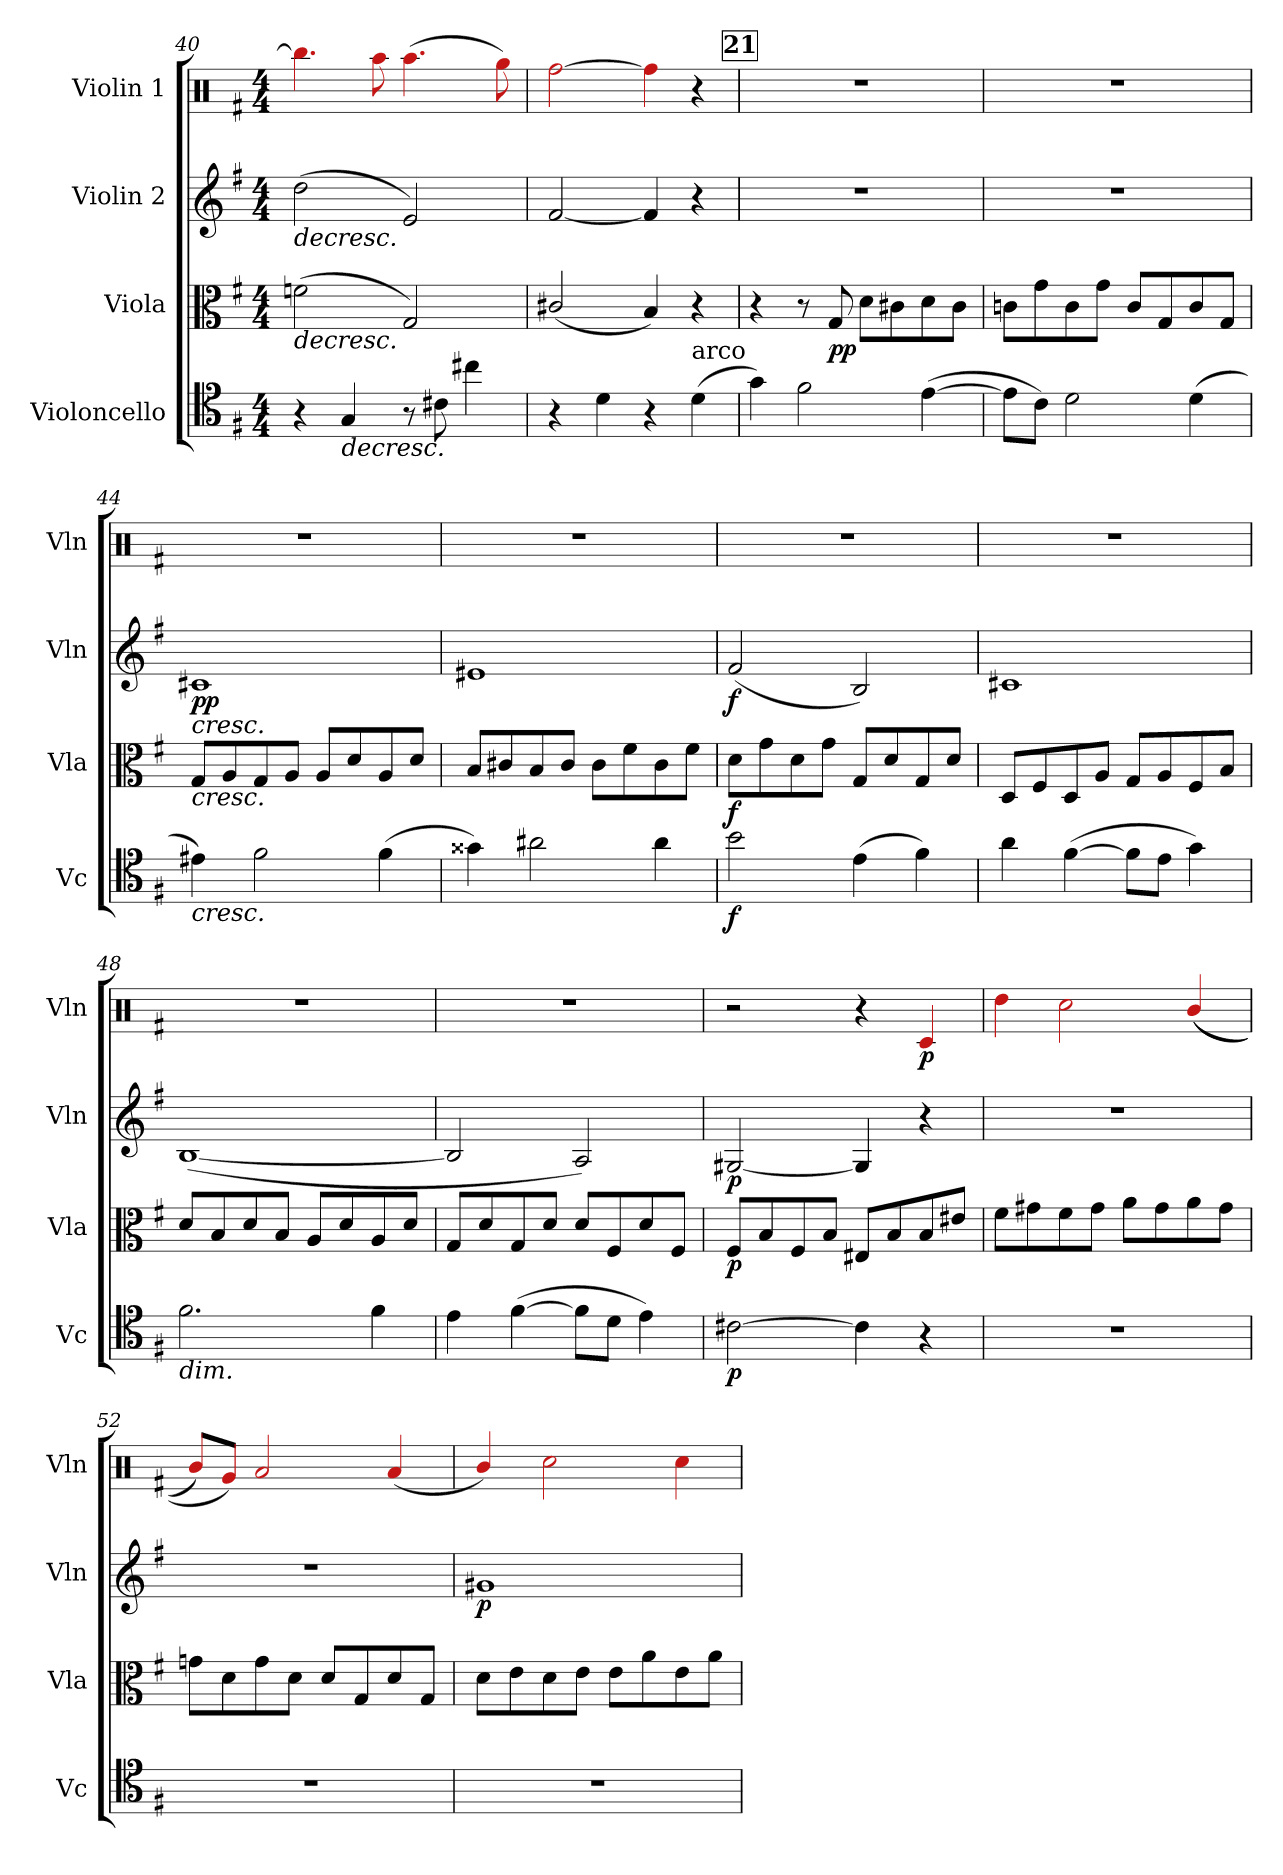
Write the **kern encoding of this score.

**kern	**dynam	**kern	**dynam	**kern	**dynam	**kern	**dynam
*part4	*part4	*part3	*part3	*part2	*part2	*part1	*part1
*staff4	*staff4	*staff3	*staff3	*staff2	*staff2	*staff1	*staff1
*I"Violoncello	*	*I"Viola	*	*I"Violin 2	*	*I"Violin 1	*
*I'Vc	*	*I'Vla	*	*I'Vln	*	*I'Vln	*
*clefC4	*	*clefC3	*	*clefG2	*	*clefX	*
*k[f#]	*	*k[f#]	*	*k[f#]	*	*k[f#]	*
*M4/4	*	*M4/4	*	*M4/4	*	*M4/4	*
=40	=40	=40	=40	=40	=40	=40	=40
!	!	!	!LO:HP:b	!	!LO:HP:b	!	!
4r	.	(2fn\	>	(2dd\	>	4.bb\]	.
!	!LO:HP:b	!	!	!	!	!	!
4G/	>	.	.	.	.	.	.
.	.	.	.	.	.	8aa\	.
8r	.	2G/)	.	2e/)	.	(4.aa\	.
8c#X\	.	.	.	.	.	.	.
4cc#X\	.	.	.	.	.	.	.
.	.	.	.	.	.	8gg\)	.
=41	=41	=41	=41	=41	=41	=41	=41
4r	.	(2c#X/	.	[2f#/	.	[2ff\	.
4d\	.	.	.	.	.	.	.
4r	.	4B/)	.	4f#/]	.	4ff\]	.
!LO:TX:a:t=arco	!	!	!	!	!	!	!
(4d\	.	4r	.	4r	.	4r	.
!!LO:LB:g=z
!!LO:REH:place=s1:a:B:cj:fs=14:t=21
=42	=42	=42	=42	=42	=42	=42	=42
4g\)	.	4r	.	1r	.	1r	.
2f#\	.	8r	.	.	.	.	.
!	!	!	!LO:DY:b	!	!	!	!
.	.	8G/	pp	.	.	.	.
.	.	8d\L	.	.	.	.	.
.	.	8c#X\	.	.	.	.	.
([4e\	.	8d\	.	.	.	.	.
.	.	8c#\J	.	.	.	.	.
=43	=43	=43	=43	=43	=43	=43	=43
8e\L]	.	8cn\L	.	1r	.	1r	.
8c\J)	.	8g\	.	.	.	.	.
2d\	.	8c\	.	.	.	.	.
.	.	8g\J	.	.	.	.	.
.	.	8c/L	.	.	.	.	.
.	.	8G/	.	.	.	.	.
(4d\	.	8c/	.	.	.	.	.
.	.	8G/J	.	.	.	.	.
=44	=44	=44	=44	=44	=44	=44	=44
!	!LO:HP:b	!	!LO:HP:b	!	!LO:HP:b	!	!
!	!	!	!	!	!LO:DY:n=1:b	!	!
4e#X\)	<	8G/L	<	1c#X	< pp	1r	.
.	.	8A/	.	.	.	.	.
2f#\	.	8G/	.	.	.	.	.
.	.	8A/J	.	.	.	.	.
.	.	8A/L	.	.	.	.	.
.	.	8d/	.	.	.	.	.
(4f#\	.	8A/	.	.	.	.	.
.	.	8d/J	.	.	.	.	.
.	]	.	]	.	]	.	.
=45	=45	=45	=45	=45	=45	=45	=45
4g##X\)	.	8B/L	.	1e#X	.	1r	.
.	.	8c#X/	.	.	.	.	.
2a#X\	.	8B/	.	.	.	.	.
.	.	8c#/J	.	.	.	.	.
.	.	8c#\L	.	.	.	.	.
.	.	8f#\	.	.	.	.	.
4a#\	.	8c#\	.	.	.	.	.
.	.	8f#\J	.	.	.	.	.
!!LO:PB:g=z
=46	=46	=46	=46	=46	=46	=46	=46
!	!LO:DY:b	!	!LO:DY:b	!	!LO:DY:b	!	!
2b\	f	8d\L	f	(2f#/	f	1r	.
.	.	8g\	.	.	.	.	.
.	.	8d\	.	.	.	.	.
.	.	8g\J	.	.	.	.	.
(4e\	.	8G/L	.	2B/)	.	.	.
.	.	8d/	.	.	.	.	.
4f#\)	.	8G/	.	.	.	.	.
.	.	8d/J	.	.	.	.	.
=47	=47	=47	=47	=47	=47	=47	=47
4a\	.	8D/L	.	1c#X	.	1r	.
.	.	8F#/	.	.	.	.	.
([4f#\	.	8D/	.	.	.	.	.
.	.	8A/J	.	.	.	.	.
8f#\L]	.	8G/L	.	.	.	.	.
8e\J	.	8A/	.	.	.	.	.
4g\)	.	8F#/	.	.	.	.	.
.	.	8B/J	.	.	.	.	.
=48	=48	=48	=48	=48	=48	=48	=48
!LO:TX:b:i:t=dim.	!	!	!	!	!	!	!
2.f#\	.	8d/L	.	(>[1B	.	1r	.
.	.	8B/	.	.	.	.	.
.	.	8d/	.	.	.	.	.
.	.	8B/J	.	.	.	.	.
.	.	8A/L	.	.	.	.	.
.	.	8d/	.	.	.	.	.
4f#\	.	8A/	.	.	.	.	.
.	.	8d/J	.	.	.	.	.
=49	=49	=49	=49	=49	=49	=49	=49
4e\	.	8G/L	.	2B/]	.	1r	.
.	.	8d/	.	.	.	.	.
([4f#\	.	8G/	.	.	.	.	.
.	.	8d/J	.	.	.	.	.
8f#\L]	.	8d/L	.	2A/)	.	.	.
8d\J	.	8F#/	.	.	.	.	.
4e\)	.	8d/	.	.	.	.	.
.	.	8F#/J	.	.	.	.	.
.	[	.	[	.	[	.	.
!!LO:LB:g=z
=50	=50	=50	=50	=50	=50	=50	=50
!	!LO:DY:b	!	!LO:DY:b	!	!LO:DY:b	!	!
[2c#X\	p	8F#/L	p	[2G#X/	p	2r	.
.	.	8B/	.	.	.	.	.
.	.	8F#/	.	.	.	.	.
.	.	8B/J	.	.	.	.	.
4c#\]	.	8E#X/L	.	4G#/]	.	4r	.
.	.	8B/	.	.	.	.	.
!	!	!	!	!	!	!	!LO:DY:b
4r	.	8B/	.	4r	.	4c#X/	p
.	.	8e#X/J	.	.	.	.	.
=51	=51	=51	=51	=51	=51	=51	=51
1r	.	8f#\L	.	1r	.	4dd\	.
.	.	8g#X\	.	.	.	.	.
.	.	8f#\	.	.	.	2cc#X\	.
.	.	8g#\J	.	.	.	.	.
.	.	8a\L	.	.	.	.	.
.	.	8g#\	.	.	.	.	.
.	.	8a\	.	.	.	((4b/	.
.	.	8g#\J	.	.	.	.	.
=52	=52	=52	=52	=52	=52	=52	=52
1r	.	8gn\L	.	1r	.	8b/L)	.
.	.	8d\	.	.	.	8g/J)	.
.	.	8g\	.	.	.	2a/	.
.	.	8d\J	.	.	.	.	.
.	.	8d/L	.	.	.	.	.
.	.	8G/	.	.	.	.	.
.	.	8d/	.	.	.	(4a/	.
.	.	8G/J	.	.	.	.	.
=53	=53	=53	=53	=53	=53	=53	=53
!	!	!	!	!	!LO:DY:b	!	!
1r	.	8d\L	.	1g#X	p	4b#X/)	.
.	.	8e\	.	.	.	.	.
.	.	8d\	.	.	.	2cc#X\	.
.	.	8e\J	.	.	.	.	.
.	.	8e\L	.	.	.	.	.
.	.	8a\	.	.	.	.	.
.	.	8e\	.	.	.	4cc\	.
.	.	8a\J	.	.	.	.	.
=	=	=	=	=	=	=	=
*-	*-	*-	*-	*-	*-	*-	*-
